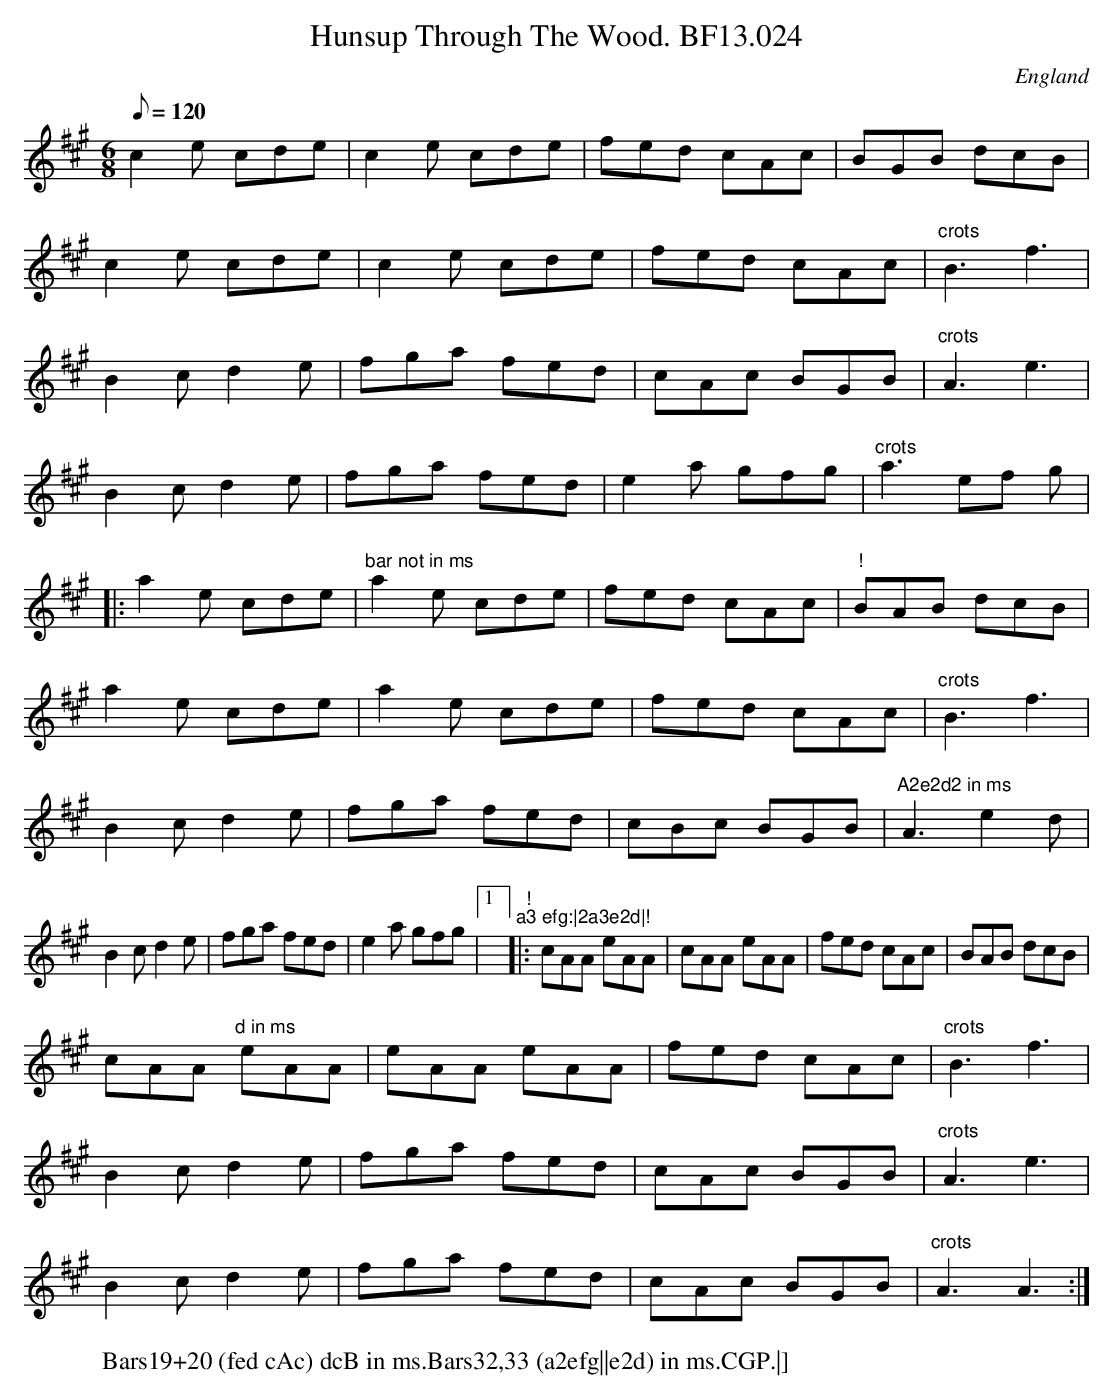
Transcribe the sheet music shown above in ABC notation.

X:1
T:Hunsup Through The Wood. BF13.024
M:6/8
L:1/8
Q:120
O:England
K:A major
c2e cde|c2e cde|fed cAc|BGB dcB|!c2e cde|c2e cde|fed cAc|"crots"B3 f3|!
B2cd2e|fga fed|cAc BGB|"crots"A3e3|!B2c d2e|fga fed|e2a gfg|"crots"a3 ef
g|!
|:a2e cde|"bar not in ms"a2e cde|fed cAc|"!"BAB dcB|!a2e cde|a2e cde|fed
 cAc|"crots"B3f3|!
B2c d2e|fga fed |cBc BGB|"A2e2d2 in ms"A3e2d|!B2cd2e|fga fed|e2a gfg|1"!
"a3 efg:|2a3e2d|!
|:cAA eAA| cAA eAA|fed cAc|BAB dcB|!
cAA "d in ms"eAA| eAA eAA|fed cAc|"crots"B3f3|!
B2c d2e|fga fed|cAc BGB |"crots"A3 e3|!
B2c d2e|fga fed|cAc BGB|"crots"A3A3:|]
W:Bars19+20 (fed cAc) dcB in ms.Bars32,33 (a2efg||e2d) in ms.CGP.|]
